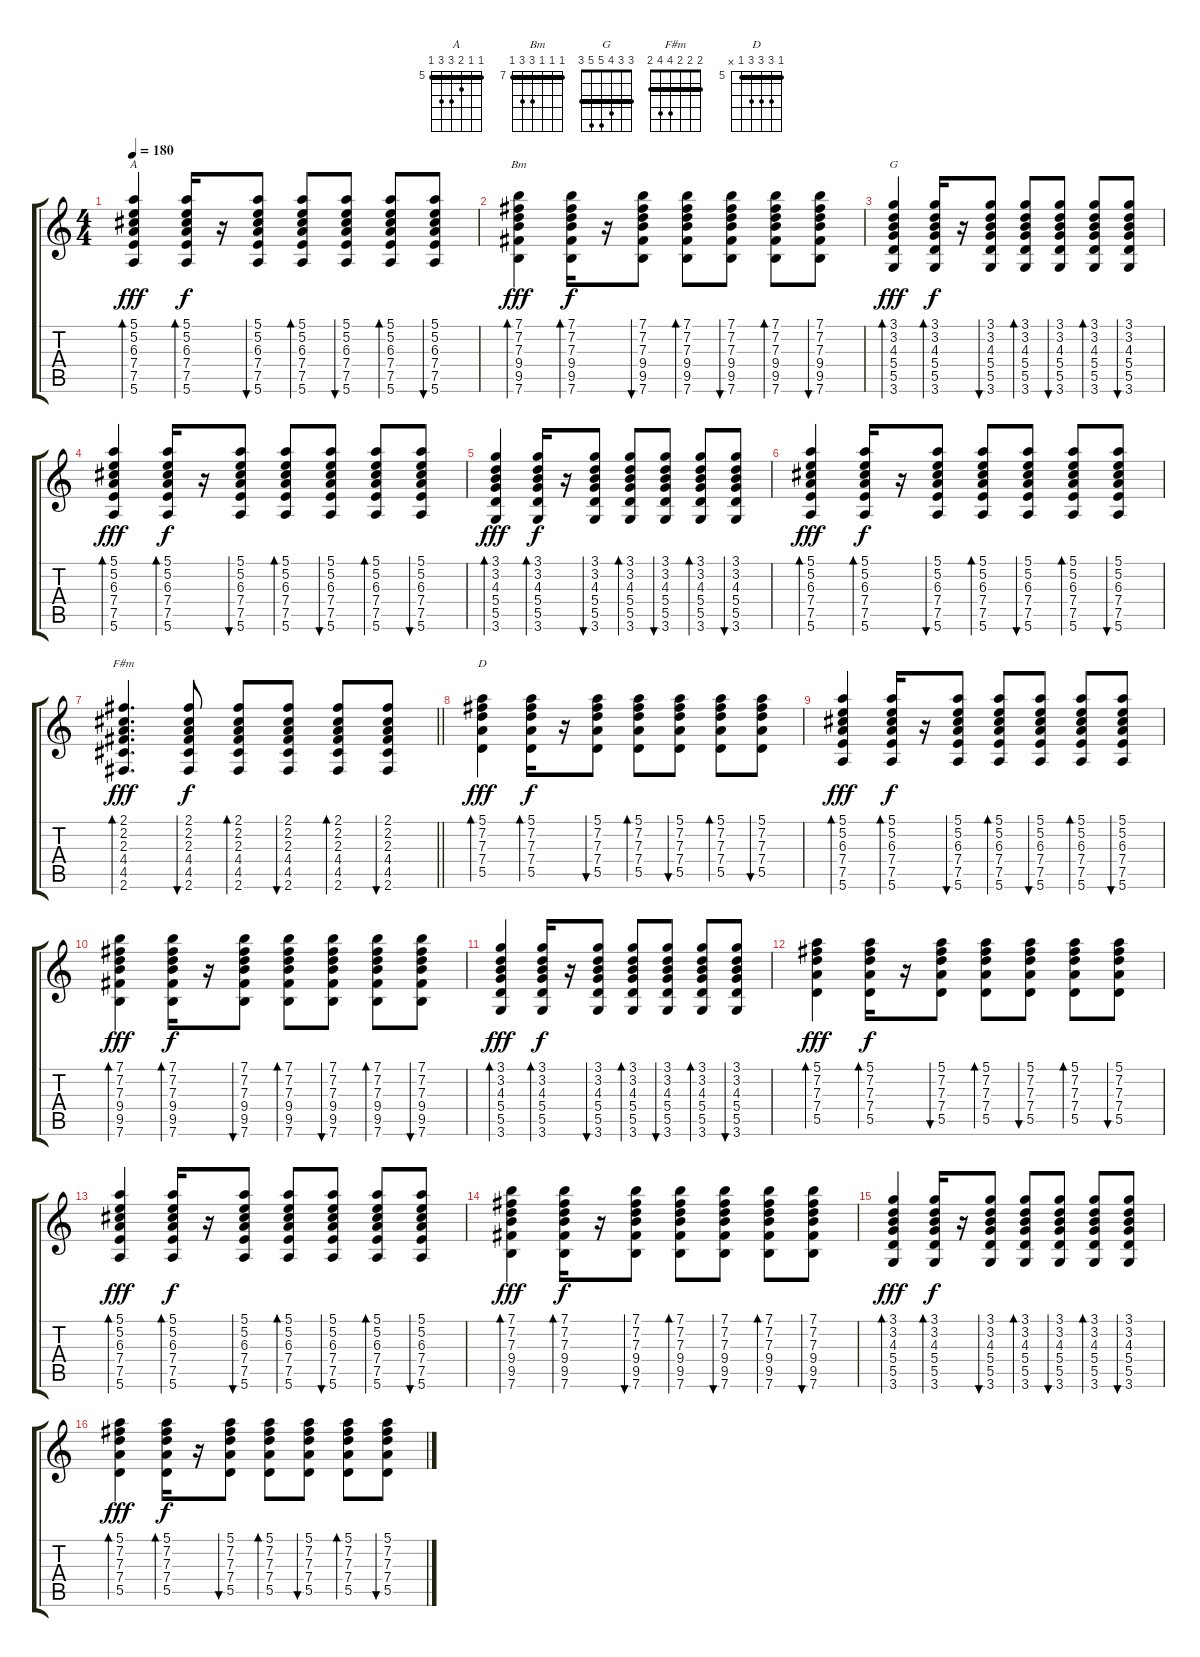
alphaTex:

\track "" {instrument acousticguitarsteel}
\staff {score tabs}
\tuning (E4 B3 G3 D3 A2 E2) {hide}
\chord ("A" 5 5 6 7 7 5) {firstfret 5 barre 5}
\chord ("Bm" 7 7 7 9 9 7) {firstfret 7 barre 7}
\chord ("G" 3 3 4 5 5 3) {barre 3}
\chord ("F#m" 2 2 2 4 4 2) {barre 2}
\chord ("D" 5 7 7 7 5 x) {firstfret 5 barre 5}
\ts (4 4)
\tempo 180
\clef g2
\ks c
(5.1 5.2 6.3 7.4 7.5 5.6).4{bd 30 ch "A" dy fff} (5.1 5.2 6.3 7.4 7.5 5.6).16{bd 30 dy f} r.16 (5.1 5.2 6.3 7.4 7.5 5.6).8{bu 30} (5.1 5.2 6.3 7.4 7.5 5.6).8{bd 30} (5.1 5.2 6.3 7.4 7.5 5.6).8{bu 30} (5.1 5.2 6.3 7.4 7.5 5.6).8{bd 30} (5.1 5.2 6.3 7.4 7.5 5.6).8{bu 30} |
(7.1 7.2 7.3 9.4 9.5 7.6).4{bd 30 ch "Bm" dy fff} (7.1 7.2 7.3 9.4 9.5 7.6).16{bd 30 dy f} r.16 (7.1 7.2 7.3 9.4 9.5 7.6).8{bu 30} (7.1 7.2 7.3 9.4 9.5 7.6).8{bd 30} (7.1 7.2 7.3 9.4 9.5 7.6).8{bu 30} (7.1 7.2 7.3 9.4 9.5 7.6).8{bd 30} (7.1 7.2 7.3 9.4 9.5 7.6).8{bu 30} |
(3.1 3.2 4.3 5.4 5.5 3.6).4{bd 30 ch "G" dy fff} (3.1 3.2 4.3 5.4 5.5 3.6).16{bd 30 dy f} r.16 (3.1 3.2 4.3 5.4 5.5 3.6).8{bu 30} (3.1 3.2 4.3 5.4 5.5 3.6).8{bd 30} (3.1 3.2 4.3 5.4 5.5 3.6).8{bu 30} (3.1 3.2 4.3 5.4 5.5 3.6).8{bd 30} (3.1 3.2 4.3 5.4 5.5 3.6).8{bu 30} |
(5.1 5.2 6.3 7.4 7.5 5.6).4{bd 30 dy fff} (5.1 5.2 6.3 7.4 7.5 5.6).16{bd 30 dy f} r.16 (5.1 5.2 6.3 7.4 7.5 5.6).8{bu 30} (5.1 5.2 6.3 7.4 7.5 5.6).8{bd 30} (5.1 5.2 6.3 7.4 7.5 5.6).8{bu 30} (5.1 5.2 6.3 7.4 7.5 5.6).8{bd 30} (5.1 5.2 6.3 7.4 7.5 5.6).8{bu 30} |
(3.1 3.2 4.3 5.4 5.5 3.6).4{bd 30 dy fff} (3.1 3.2 4.3 5.4 5.5 3.6).16{bd 30 dy f} r.16 (3.1 3.2 4.3 5.4 5.5 3.6).8{bu 30} (3.1 3.2 4.3 5.4 5.5 3.6).8{bd 30} (3.1 3.2 4.3 5.4 5.5 3.6).8{bu 30} (3.1 3.2 4.3 5.4 5.5 3.6).8{bd 30} (3.1 3.2 4.3 5.4 5.5 3.6).8{bu 30} |
(5.1 5.2 6.3 7.4 7.5 5.6).4{bd 30 dy fff} (5.1 5.2 6.3 7.4 7.5 5.6).16{bd 30 dy f} r.16 (5.1 5.2 6.3 7.4 7.5 5.6).8{bu 30} (5.1 5.2 6.3 7.4 7.5 5.6).8{bd 30} (5.1 5.2 6.3 7.4 7.5 5.6).8{bu 30} (5.1 5.2 6.3 7.4 7.5 5.6).8{bd 30} (5.1 5.2 6.3 7.4 7.5 5.6).8{bu 30} |
\barLineRight lightlight
(2.1 2.2 2.3 4.4 4.5 2.6).4{d bd 30 ch "F#m" dy fff} (2.1 2.2 2.3 4.4 4.5 2.6).8{bu 30 dy f} (2.1 2.2 2.3 4.4 4.5 2.6).8{bd 30} (2.1 2.2 2.3 4.4 4.5 2.6).8{bu 30} (2.1 2.2 2.3 4.4 4.5 2.6).8{bd 30} (2.1 2.2 2.3 4.4 4.5 2.6).8{bu 30} |
\section ("" "")
(5.1 7.2 7.3 7.4 5.5).4{bd 30 ch "D" dy fff} (5.1 7.2 7.3 7.4 5.5).16{bd 30 dy f} r.16 (5.1 7.2 7.3 7.4 5.5).8{bu 30} (5.1 7.2 7.3 7.4 5.5).8{bd 30} (5.1 7.2 7.3 7.4 5.5).8{bu 30} (5.1 7.2 7.3 7.4 5.5).8{bd 30} (5.1 7.2 7.3 7.4 5.5).8{bu 30} |
(5.1 5.2 6.3 7.4 7.5 5.6).4{bd 30 dy fff} (5.1 5.2 6.3 7.4 7.5 5.6).16{bd 30 dy f} r.16 (5.1 5.2 6.3 7.4 7.5 5.6).8{bu 30} (5.1 5.2 6.3 7.4 7.5 5.6).8{bd 30} (5.1 5.2 6.3 7.4 7.5 5.6).8{bu 30} (5.1 5.2 6.3 7.4 7.5 5.6).8{bd 30} (5.1 5.2 6.3 7.4 7.5 5.6).8{bu 30} |
(7.1 7.2 7.3 9.4 9.5 7.6).4{bd 30 dy fff} (7.1 7.2 7.3 9.4 9.5 7.6).16{bd 30 dy f} r.16 (7.1 7.2 7.3 9.4 9.5 7.6).8{bu 30} (7.1 7.2 7.3 9.4 9.5 7.6).8{bd 30} (7.1 7.2 7.3 9.4 9.5 7.6).8{bu 30} (7.1 7.2 7.3 9.4 9.5 7.6).8{bd 30} (7.1 7.2 7.3 9.4 9.5 7.6).8{bu 30} |
(3.1 3.2 4.3 5.4 5.5 3.6).4{bd 30 dy fff} (3.1 3.2 4.3 5.4 5.5 3.6).16{bd 30 dy f} r.16 (3.1 3.2 4.3 5.4 5.5 3.6).8{bu 30} (3.1 3.2 4.3 5.4 5.5 3.6).8{bd 30} (3.1 3.2 4.3 5.4 5.5 3.6).8{bu 30} (3.1 3.2 4.3 5.4 5.5 3.6).8{bd 30} (3.1 3.2 4.3 5.4 5.5 3.6).8{bu 30} |
(5.1 7.2 7.3 7.4 5.5).4{bd 30 dy fff} (5.1 7.2 7.3 7.4 5.5).16{bd 30 dy f} r.16 (5.1 7.2 7.3 7.4 5.5).8{bu 30} (5.1 7.2 7.3 7.4 5.5).8{bd 30} (5.1 7.2 7.3 7.4 5.5).8{bu 30} (5.1 7.2 7.3 7.4 5.5).8{bd 30} (5.1 7.2 7.3 7.4 5.5).8{bu 30} |
(5.1 5.2 6.3 7.4 7.5 5.6).4{bd 30 dy fff} (5.1 5.2 6.3 7.4 7.5 5.6).16{bd 30 dy f} r.16 (5.1 5.2 6.3 7.4 7.5 5.6).8{bu 30} (5.1 5.2 6.3 7.4 7.5 5.6).8{bd 30} (5.1 5.2 6.3 7.4 7.5 5.6).8{bu 30} (5.1 5.2 6.3 7.4 7.5 5.6).8{bd 30} (5.1 5.2 6.3 7.4 7.5 5.6).8{bu 30} |
(7.1 7.2 7.3 9.4 9.5 7.6).4{bd 30 dy fff} (7.1 7.2 7.3 9.4 9.5 7.6).16{bd 30 dy f} r.16 (7.1 7.2 7.3 9.4 9.5 7.6).8{bu 30} (7.1 7.2 7.3 9.4 9.5 7.6).8{bd 30} (7.1 7.2 7.3 9.4 9.5 7.6).8{bu 30} (7.1 7.2 7.3 9.4 9.5 7.6).8{bd 30} (7.1 7.2 7.3 9.4 9.5 7.6).8{bu 30} |
(3.1 3.2 4.3 5.4 5.5 3.6).4{bd 30 dy fff} (3.1 3.2 4.3 5.4 5.5 3.6).16{bd 30 dy f} r.16 (3.1 3.2 4.3 5.4 5.5 3.6).8{bu 30} (3.1 3.2 4.3 5.4 5.5 3.6).8{bd 30} (3.1 3.2 4.3 5.4 5.5 3.6).8{bu 30} (3.1 3.2 4.3 5.4 5.5 3.6).8{bd 30} (3.1 3.2 4.3 5.4 5.5 3.6).8{bu 30} |
(5.1 7.2 7.3 7.4 5.5).4{bd 30 dy fff} (5.1 7.2 7.3 7.4 5.5).16{bd 30 dy f} r.16 (5.1 7.2 7.3 7.4 5.5).8{bu 30} (5.1 7.2 7.3 7.4 5.5).8{bd 30} (5.1 7.2 7.3 7.4 5.5).8{bu 30} (5.1 7.2 7.3 7.4 5.5).8{bd 30} (5.1 7.2 7.3 7.4 5.5).8{bu 30}
